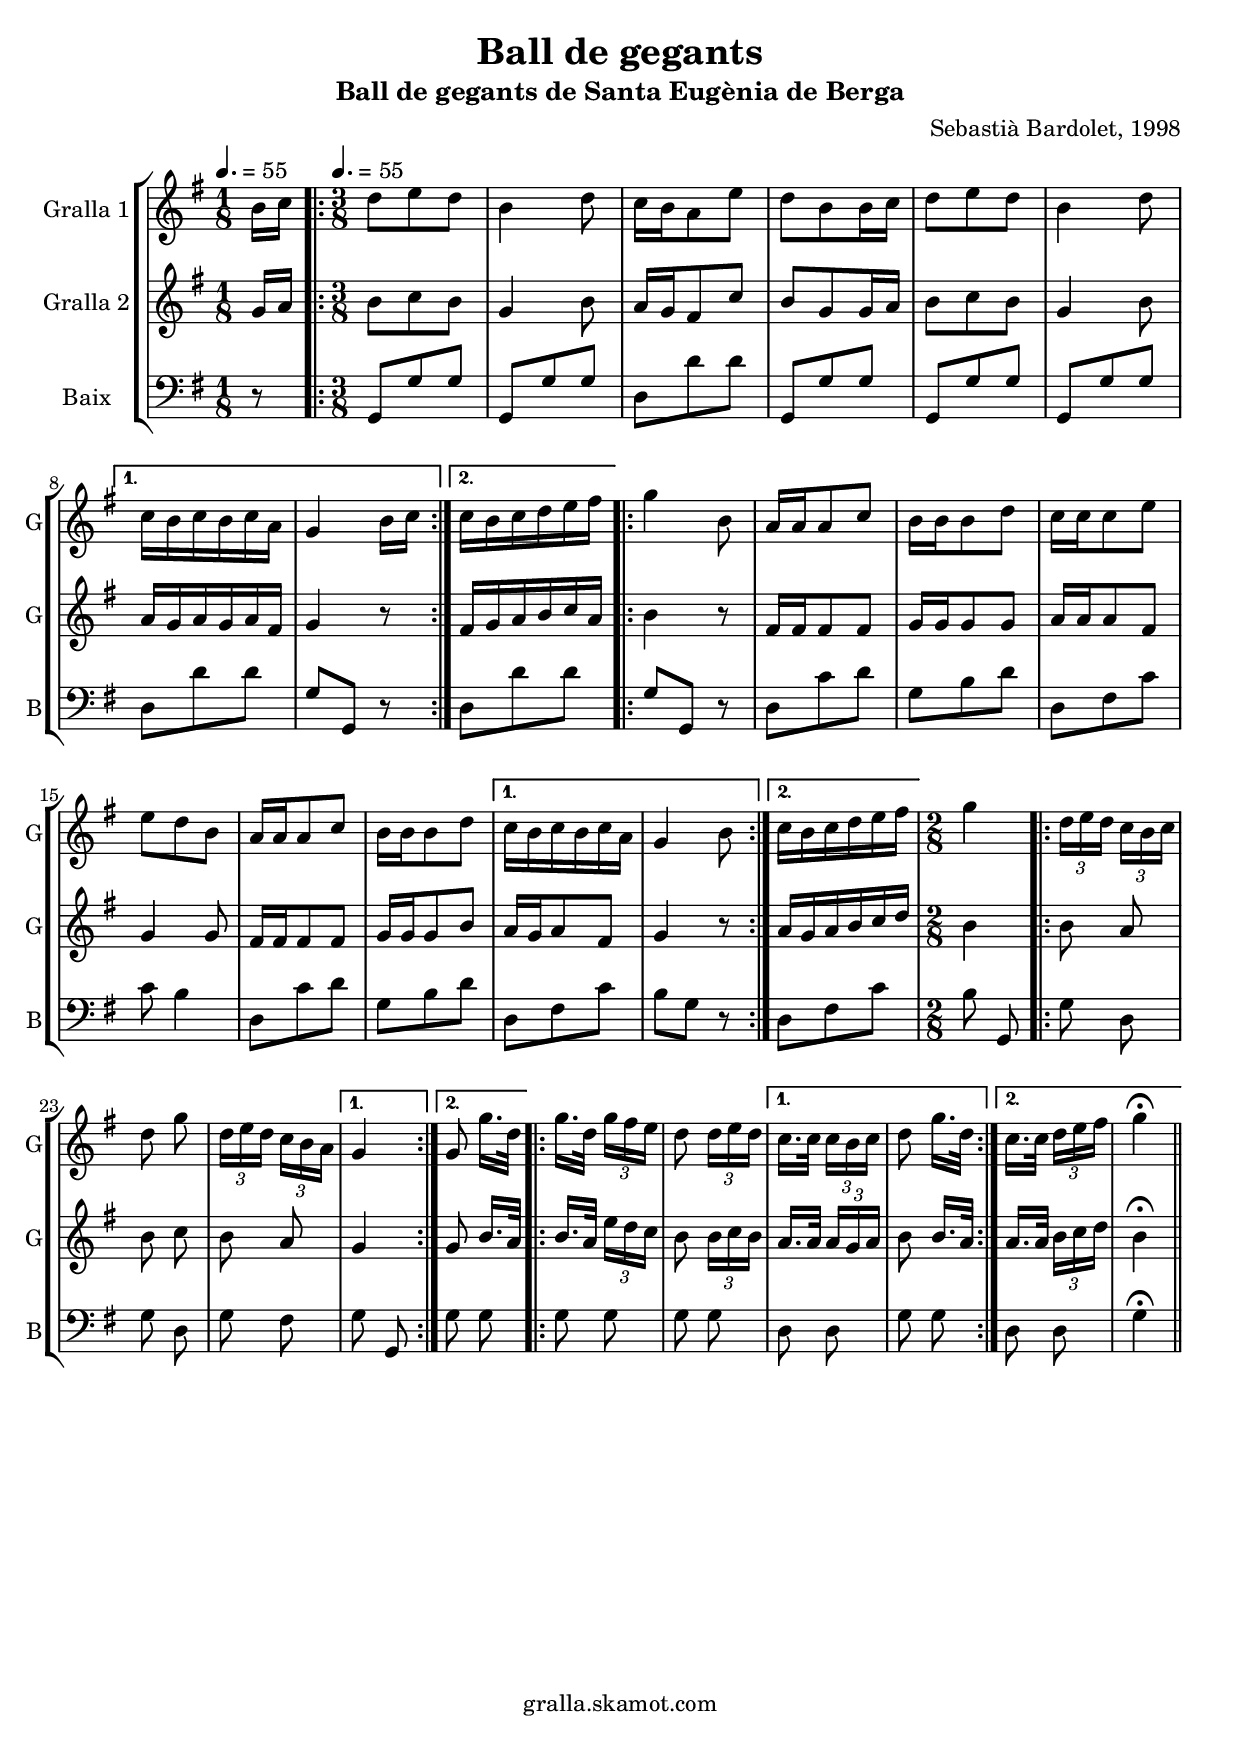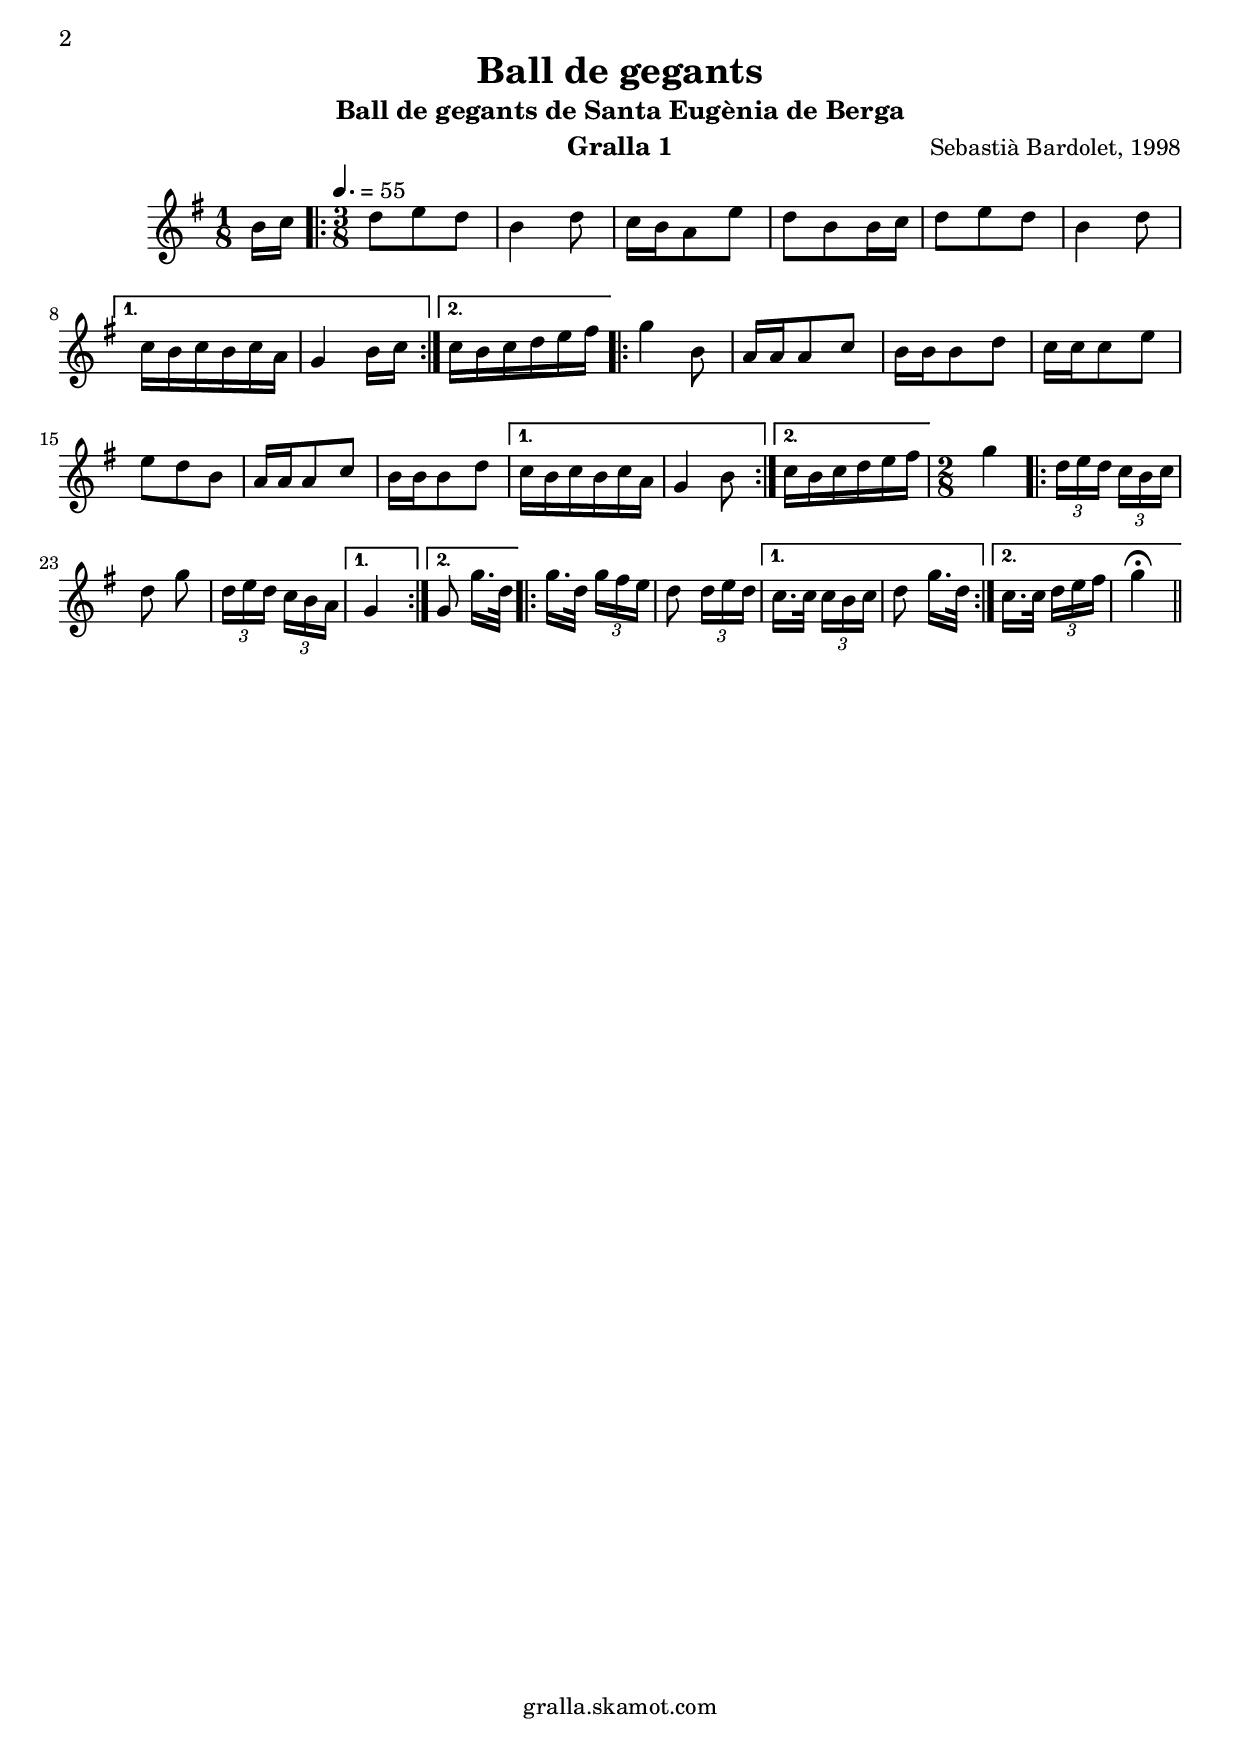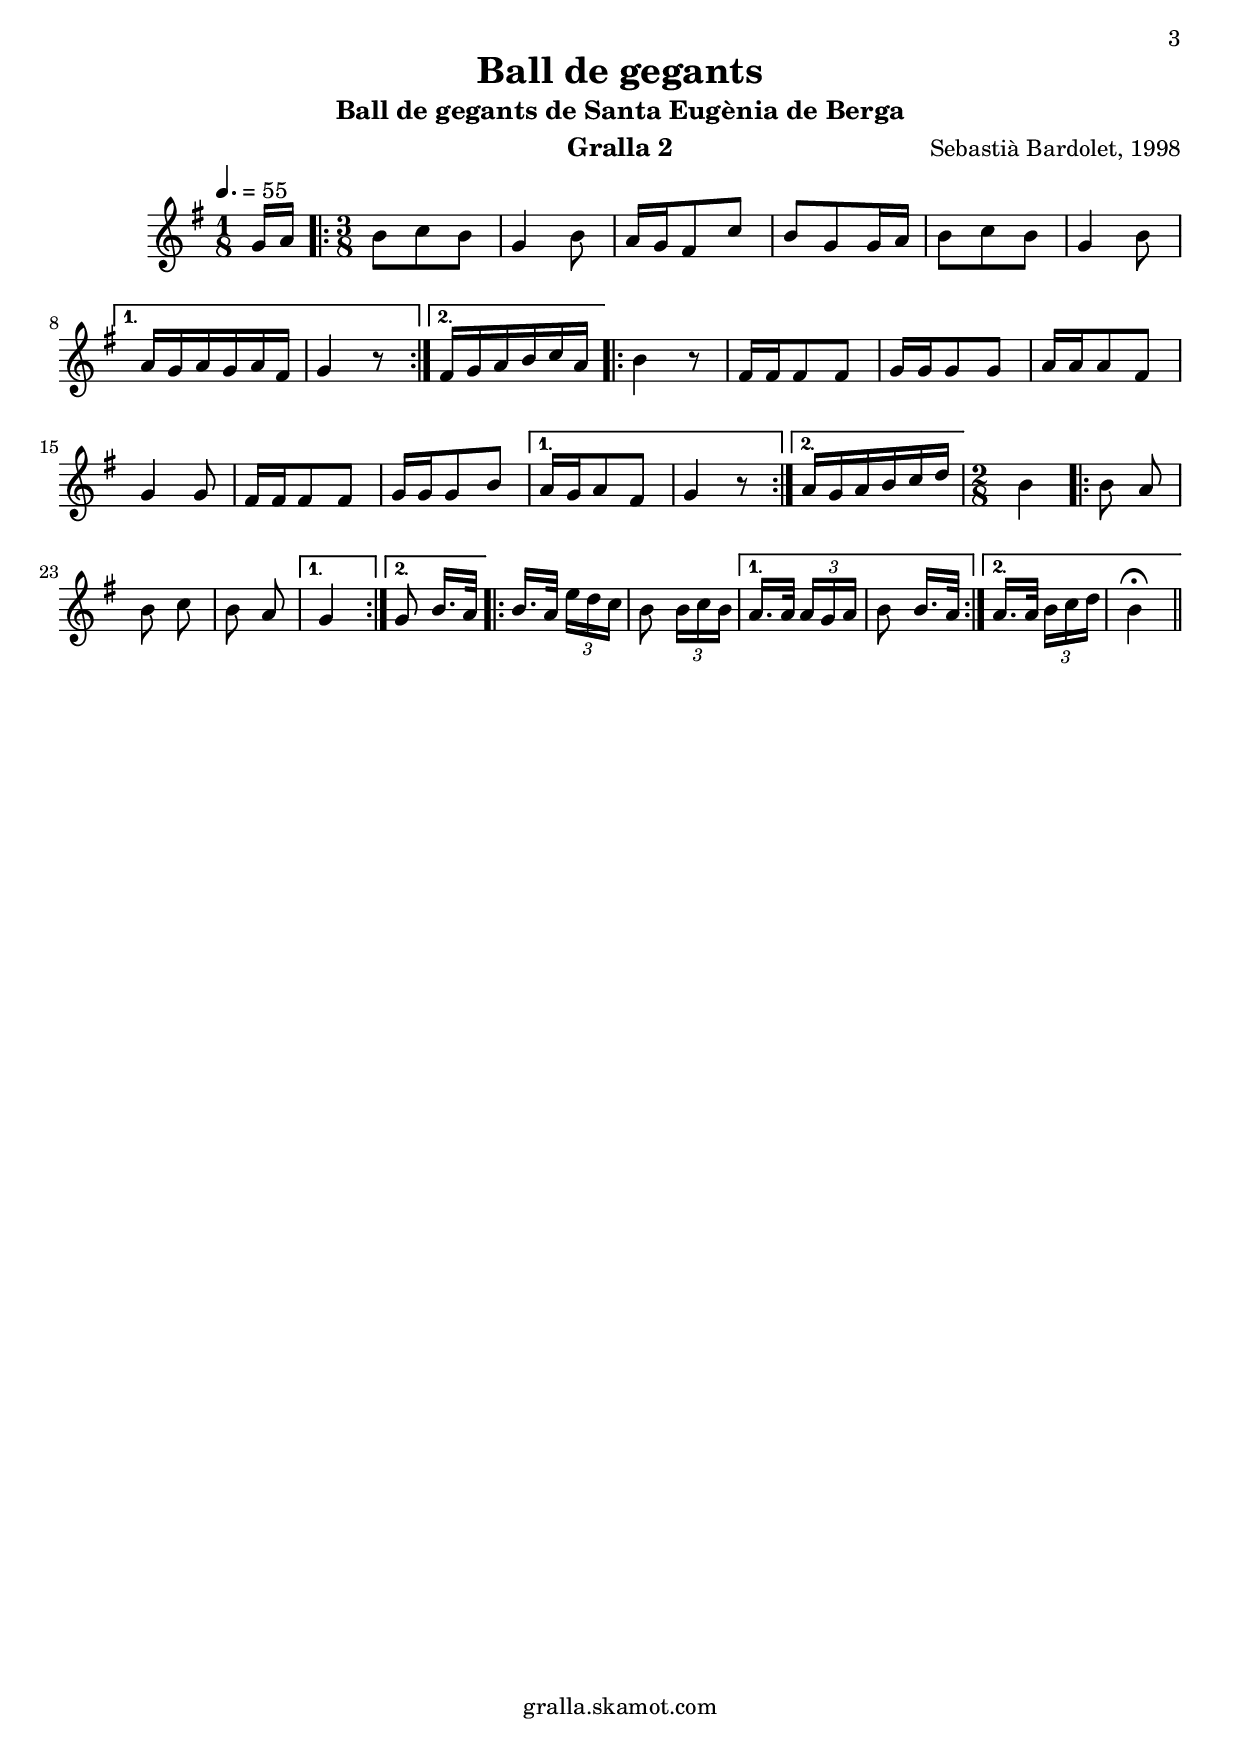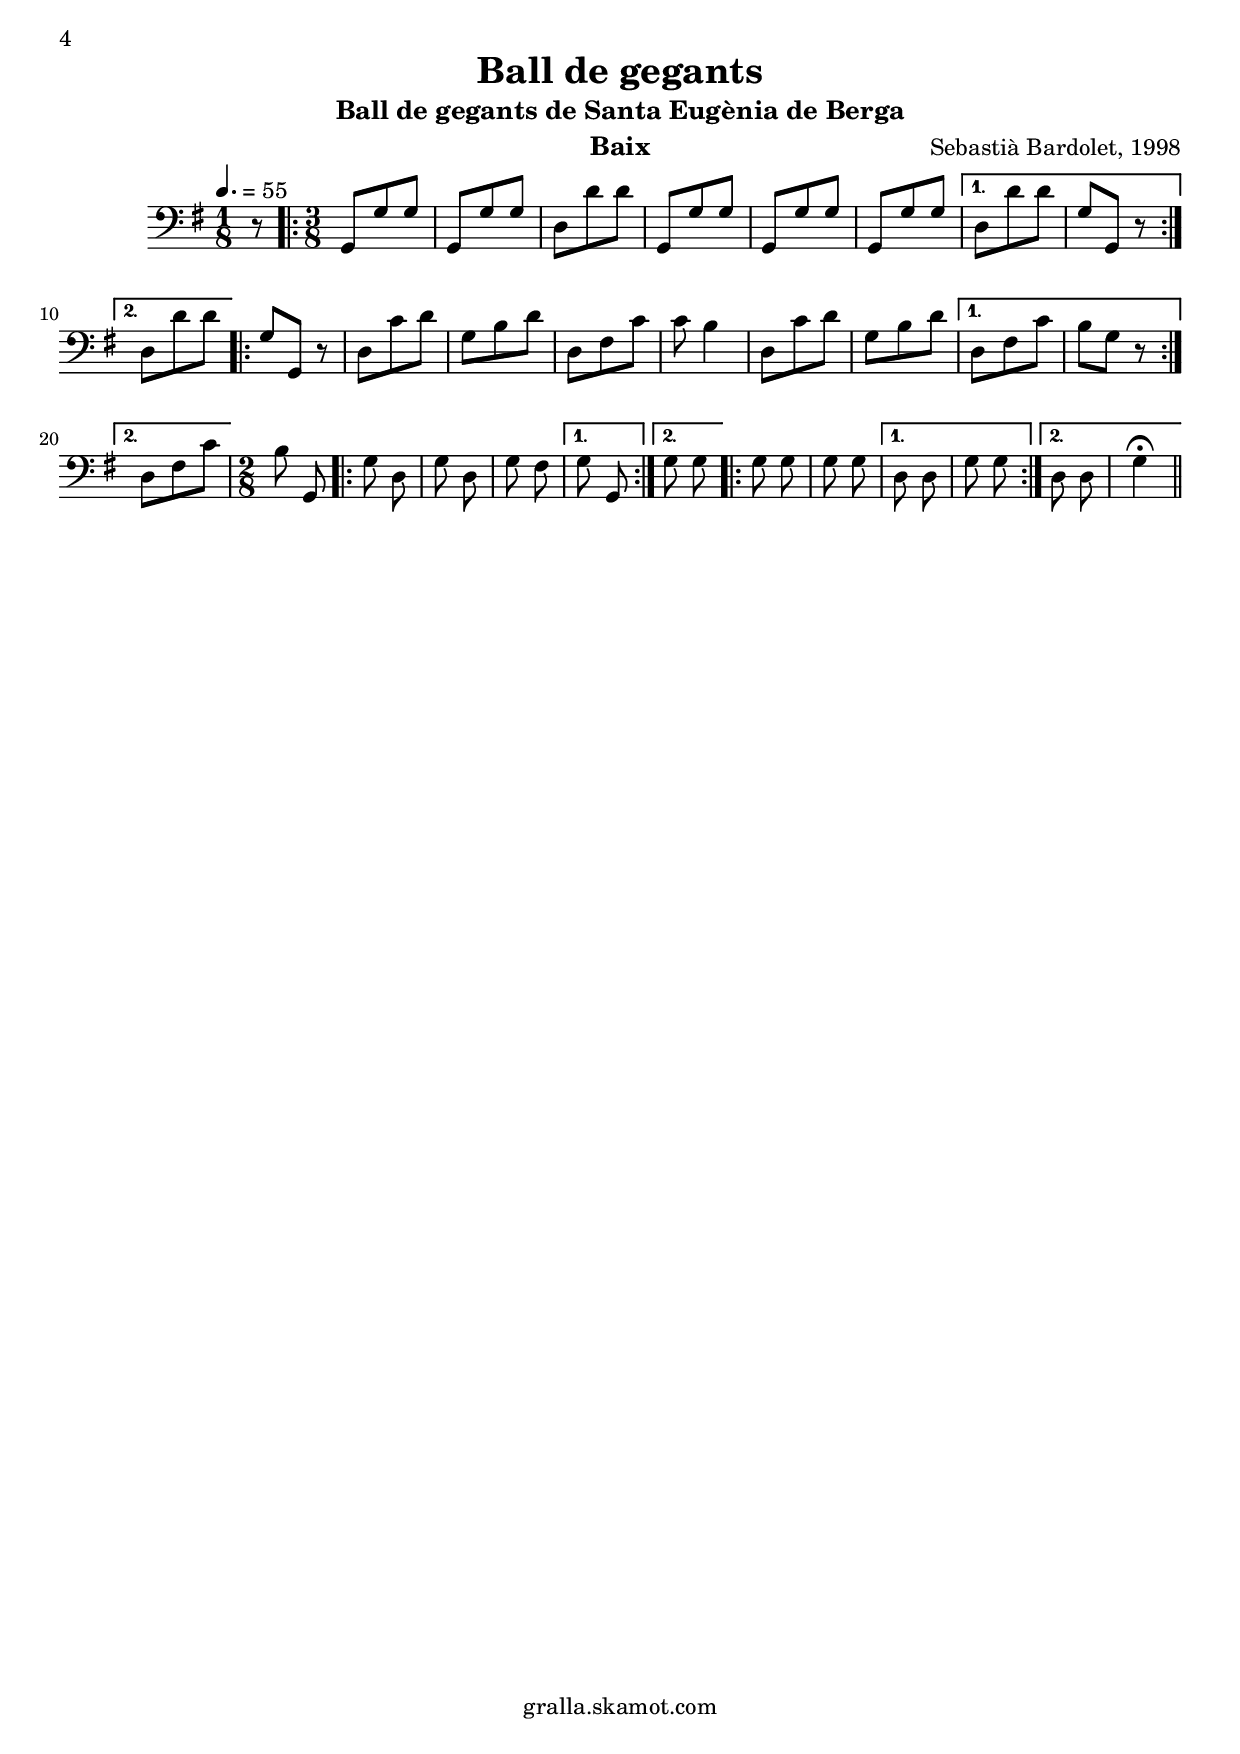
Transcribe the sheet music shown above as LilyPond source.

\version "2.16.2"

\header {
  dedication=""
  title="Ball de gegants"
  subtitle="Ball de gegants de Santa Eugènia de Berga"
  subsubtitle=""
  poet=""
  meter=""
  piece=""
  composer="Sebastià Bardolet, 1998"
  arranger=""
  opus=""
  instrument=""
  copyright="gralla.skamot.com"
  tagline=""
}

liniaroAa =
\relative b'
{
  \clef treble
  \key g \major
  \time 1/8
  b16 c \tempo 4. = 55  |
  \time 3/8   \repeat volta 2 { d8 e d  |
  b4 d8  |
  c16 b a8 e'  |
  %05
  d8 b b16 c  |
  d8 e d  |
  b4 d8 }
  \alternative { { c16 b c b c a  |
  g4 b16 c }
  %10
  { c16 b c d e fis } }
  \repeat volta 2 {
  g4 b,8  |
  a16 a a8 c  |
  b16 b b8 d  |
  c16 c c8 e  |
  %15
  e8 d b  |
  a16 a a8 c  |
  b16 b b8 d }
  \alternative { { c16 b c b c a  |
  g4 b8 }
  %20
  { c16 b c d e fis } }
  \time 2/8   g4  |
  \repeat volta 2 { \times 2/3 { d16 e d } \times 2/3 { c b c }  |
  d8 g  |
  \times 2/3 { d16 e d } \times 2/3 { c b a } }
  %25
  \alternative { { g4 }
  { g8 g'16. d32 } }
  \repeat volta 2 {
  g16. d32 \times 2/3 { g16 fis e }  |
  d8 \times 2/3 { d16 e d } }
  \alternative { { c16. c32 \times 2/3 { c16 b c }  |
  %30
  d8 g16. d32 }
  { c16. c32 \times 2/3 { d16 e fis }  |
  g4 \fermata } } \bar "||"
}

liniaroAb =
\relative g'
{
  \tempo 4. = 55
  \clef treble
  \key g \major
  \time 1/8
  g16 a  |
  \time 3/8   \repeat volta 2 { b8 c b  |
  g4 b8  |
  a16 g fis8 c'  |
  %05
  b8 g g16 a  |
  b8 c b  |
  g4 b8 }
  \alternative { { a16 g a g a fis  |
  g4 r8 }
  %10
  { fis16 g a b c a } }
  \repeat volta 2 {
  b4 r8  |
  fis16 fis fis8 fis  |
  g16 g g8 g  |
  a16 a a8 fis  |
  %15
  g4 g8  |
  fis16 fis fis8 fis  |
  g16 g g8 b }
  \alternative { { a16 g a8 fis  |
  g4 r8 }
  %20
  { a16 g a b c d } }
  \time 2/8   b4  |
  \repeat volta 2 { b8 a  |
  b8 c  |
  b8 a }
  %25
  \alternative { { g4 }
  { g8 b16. a32 } }
  \repeat volta 2 {
  b16. a32 \times 2/3 { e'16 d c }  |
  b8 \times 2/3 { b16 c b } }
  \alternative { { a16. a32 \times 2/3 { a16 g a }  |
  %30
  b8 b16. a32 }
  { a16. a32 \times 2/3 { b16 c d }  |
  b4 \fermata } } \bar "||"
}

liniaroAc =
\relative g,
{
  \tempo 4. = 55
  \clef bass
  \key g \major
  \time 1/8
  r8  |
  \time 3/8   \repeat volta 2 { g8 g' g  |
  g,8 g' g  |
  d8 d' d  |
  %05
  g,,8 g' g  |
  g,8 g' g  |
  g,8 g' g }
  \alternative { { d8 d' d  |
  g,8 g, r }
  %10
  { d'8 d' d } }
  \repeat volta 2 {
  g,8 g, r  |
  d'8 c' d  |
  g,8 b d  |
  d,8 fis c'  |
  %15
  c8 b4  |
  d,8 c' d  |
  g,8 b d }
  \alternative { { d,8 fis c'  |
  b8 g r }
  %20
  { d8 fis c' } }
  \time 2/8   b8 g,  |
  \repeat volta 2 { g'8 d  |
  g8 d  |
  g8 fis }
  %25
  \alternative { { g8 g, }
  { g'8 g } }
  \repeat volta 2 {
  g8 g  |
  g8 g }
  \alternative { { d8 d  |
  %30
  g8 g }
  { d8 d  |
  g4 \fermata } } \bar "||"
}

\bookpart {
  \score {
    \new StaffGroup {
      \override Score.RehearsalMark.self-alignment-X = #LEFT
      <<
        \new Staff \with {instrumentName = #"Gralla 1" shortInstrumentName = #"G"} \liniaroAa
        \new Staff \with {instrumentName = #"Gralla 2" shortInstrumentName = #"G"} \liniaroAb
        \new Staff \with {instrumentName = #"Baix" shortInstrumentName = #"B"} \liniaroAc
      >>
    }
    \layout {}
  }
  \score { \unfoldRepeats
    \new StaffGroup {
      \override Score.RehearsalMark.self-alignment-X = #LEFT
      <<
        \new Staff \with {instrumentName = #"Gralla 1" shortInstrumentName = #"G"} \liniaroAa
        \new Staff \with {instrumentName = #"Gralla 2" shortInstrumentName = #"G"} \liniaroAb
        \new Staff \with {instrumentName = #"Baix" shortInstrumentName = #"B"} \liniaroAc
      >>
    }
    \midi {
      \set Staff.midiInstrument = "oboe"
      \set DrumStaff.midiInstrument = "drums"
    }
  }
}

\bookpart {
  \header {instrument="Gralla 1"}
  \score {
    \new StaffGroup {
      \override Score.RehearsalMark.self-alignment-X = #LEFT
      <<
        \new Staff \liniaroAa
      >>
    }
    \layout {}
  }
  \score { \unfoldRepeats
    \new StaffGroup {
      \override Score.RehearsalMark.self-alignment-X = #LEFT
      <<
        \new Staff \liniaroAa
      >>
    }
    \midi {
      \set Staff.midiInstrument = "oboe"
      \set DrumStaff.midiInstrument = "drums"
    }
  }
}

\bookpart {
  \header {instrument="Gralla 2"}
  \score {
    \new StaffGroup {
      \override Score.RehearsalMark.self-alignment-X = #LEFT
      <<
        \new Staff \liniaroAb
      >>
    }
    \layout {}
  }
  \score { \unfoldRepeats
    \new StaffGroup {
      \override Score.RehearsalMark.self-alignment-X = #LEFT
      <<
        \new Staff \liniaroAb
      >>
    }
    \midi {
      \set Staff.midiInstrument = "oboe"
      \set DrumStaff.midiInstrument = "drums"
    }
  }
}

\bookpart {
  \header {instrument="Baix"}
  \score {
    \new StaffGroup {
      \override Score.RehearsalMark.self-alignment-X = #LEFT
      <<
        \new Staff \liniaroAc
      >>
    }
    \layout {}
  }
  \score { \unfoldRepeats
    \new StaffGroup {
      \override Score.RehearsalMark.self-alignment-X = #LEFT
      <<
        \new Staff \liniaroAc
      >>
    }
    \midi {
      \set Staff.midiInstrument = "oboe"
      \set DrumStaff.midiInstrument = "drums"
    }
  }
}

